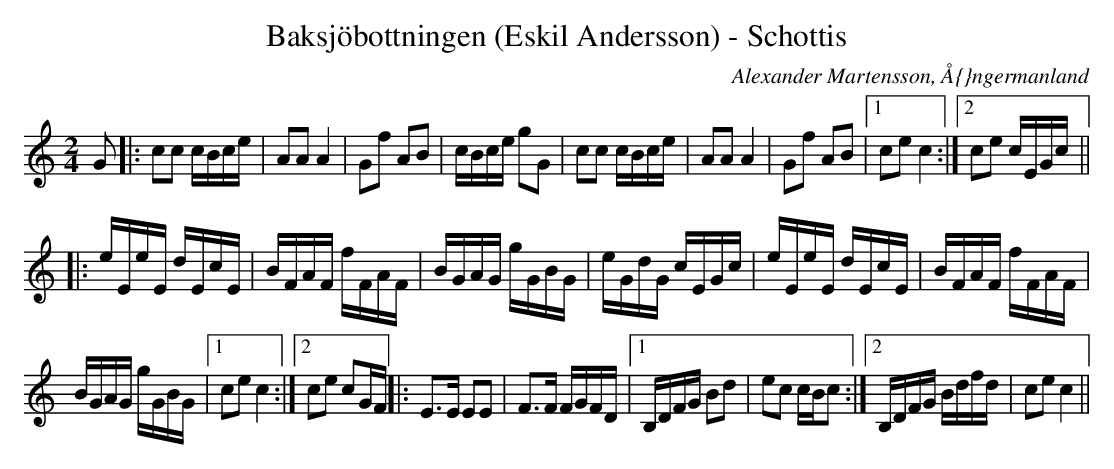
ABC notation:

X:1
T:Baksjöbottningen (Eskil Andersson) - Schottis
C:Alexander Martensson, \AA{}ngermanland
M:2/4
L:1/16
K:C
G2|:c2c2 cBce|A2A2 A4|\
G2f2 A2B2|cBce g2G2|\
c2c2 cBce|A2A2 A4|\
G2f2 A2B2|1 c2e2 c4:|2 c2e2 cEGc||
|:eEeE dEcE|BFAF fFAF|\
BGAG gGBG|eGdG cEGc|\
eEeE dEcE|BFAF fFAF|
BGAG gGBG|1 c2e2 c4:|2 c2e2 c2GF||\
|:E3E E2E2|F3F FGFD|1 B,DFG B2d2|\
e2c2 cBc2:|2 B,DFG Bdfd|c2e2 c4||
